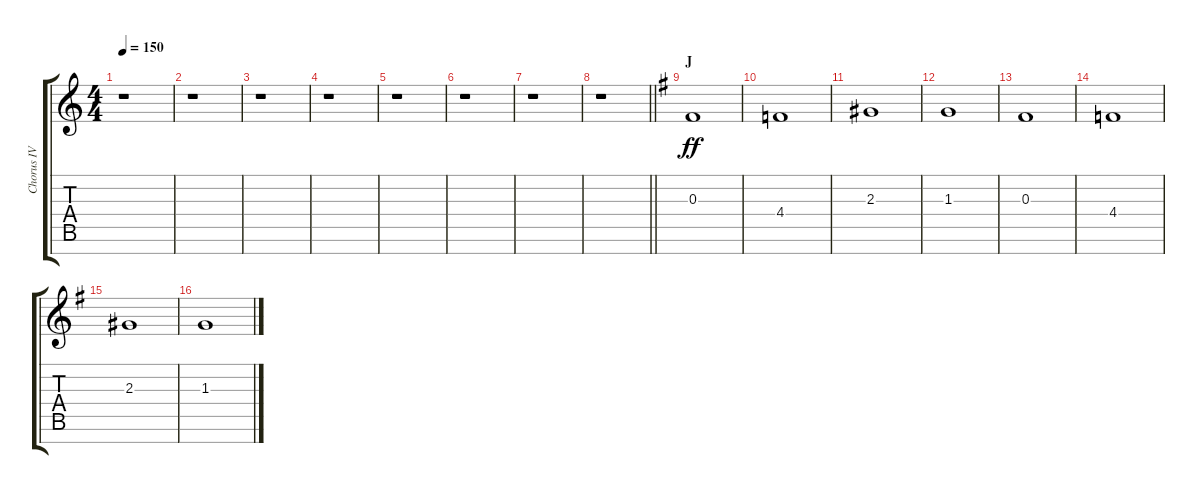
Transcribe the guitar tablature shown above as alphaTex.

\track ("Chorus IV" "Chorus IV") {instrument voiceoohs}
\staff {score tabs}
\tuning (Eb5 Bb4 Gb4 Db4 Ab3 Eb3 Bb2) {hide}
\ts (4 4)
\tempo 150
\clef g2
\ks c
r.1{dy ff} |
r.1 |
r.1 |
r.1 |
r.1 |
r.1 |
r.1 |
\barLineRight lightlight
r.1 |
\section ("" "J")
\ks g
0.3.1 |
4.4.1 |
2.3.1 |
1.3.1 |
0.3.1 |
4.4.1 |
2.3.1 |
1.3.1
